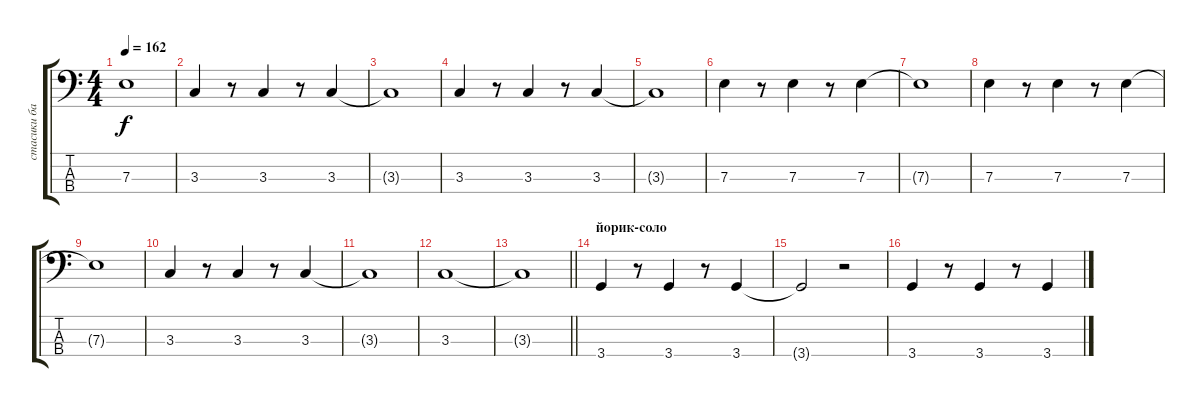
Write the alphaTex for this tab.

\track ("стасики басуют" "стасики ба") {instrument electricbassfinger}
\staff {score tabs}
\tuning (G2 D2 A1 E1) {hide}
\ts (4 4)
\tempo 162
\clef f4
\ks c
7.3{t}.1{dy f} |
3.3.4 r.8 3.3.4 r.8 3.3.4 |
3.3{t}.1 |
3.3.4 r.8 3.3.4 r.8 3.3.4 |
3.3{t}.1 |
7.3.4 r.8 7.3.4 r.8 7.3.4 |
7.3{t}.1 |
7.3.4 r.8 7.3.4 r.8 7.3.4 |
7.3{t}.1 |
3.3.4 r.8 3.3.4 r.8 3.3.4 |
3.3{t}.1 |
3.3.1 |
\barLineRight lightlight
3.3{t}.1 |
\section ("" "йорик-соло")
3.4.4 r.8 3.4.4 r.8 3.4.4 |
3.4{t}.2 r.2 |
3.4.4 r.8 3.4.4 r.8 3.4.4
